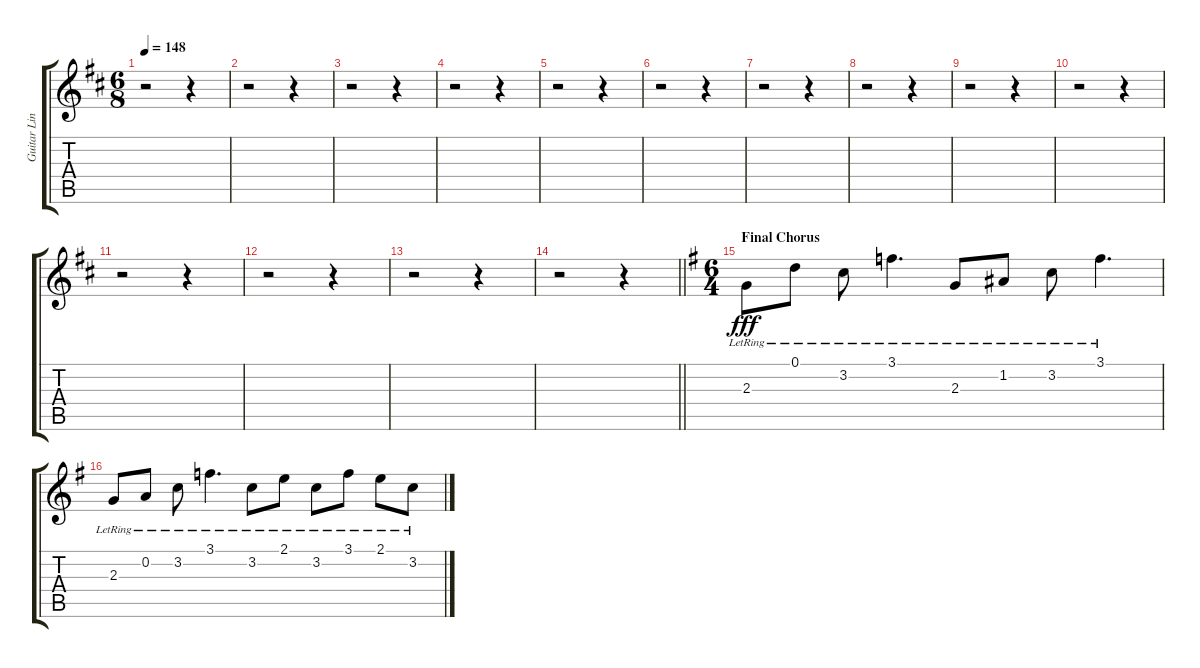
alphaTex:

\track ("Guitar Line 3 [Solo]" "Guitar Lin") {instrument overdrivenguitar}
\staff {score tabs}
\tuning (D4 A3 F3 C3 G2 D2) {hide}
\ts (6 8)
\tempo 148
\clef g2
\ks d
r.2{dy fff} r.4 |
r.2 r.4 |
r.2 r.4 |
r.2 r.4 |
r.2 r.4 |
r.2 r.4 |
r.2 r.4 |
r.2 r.4 |
r.2 r.4 |
r.2 r.4 |
r.2 r.4 |
r.2 r.4 |
r.2 r.4 |
\barLineRight lightlight
r.2 r.4 |
\ts (6 4)
\section ("" "Final Chorus ")
\ks g
2.3{lr}.8{instrument electricguitarclean} 0.1{lr}.8 3.2{lr}.8 3.1{lr}.4{d} 2.3{lr}.8 1.2{lr}.8 3.2{lr}.8 3.1{lr}.4{d} |
2.3{lr}.8 0.2{lr}.8 3.2{lr}.8 3.1{lr}.4{d} 3.2{lr}.8 2.1{lr}.8 3.2{lr}.8 3.1{lr}.8 2.1{lr}.8 3.2{lr}.8
